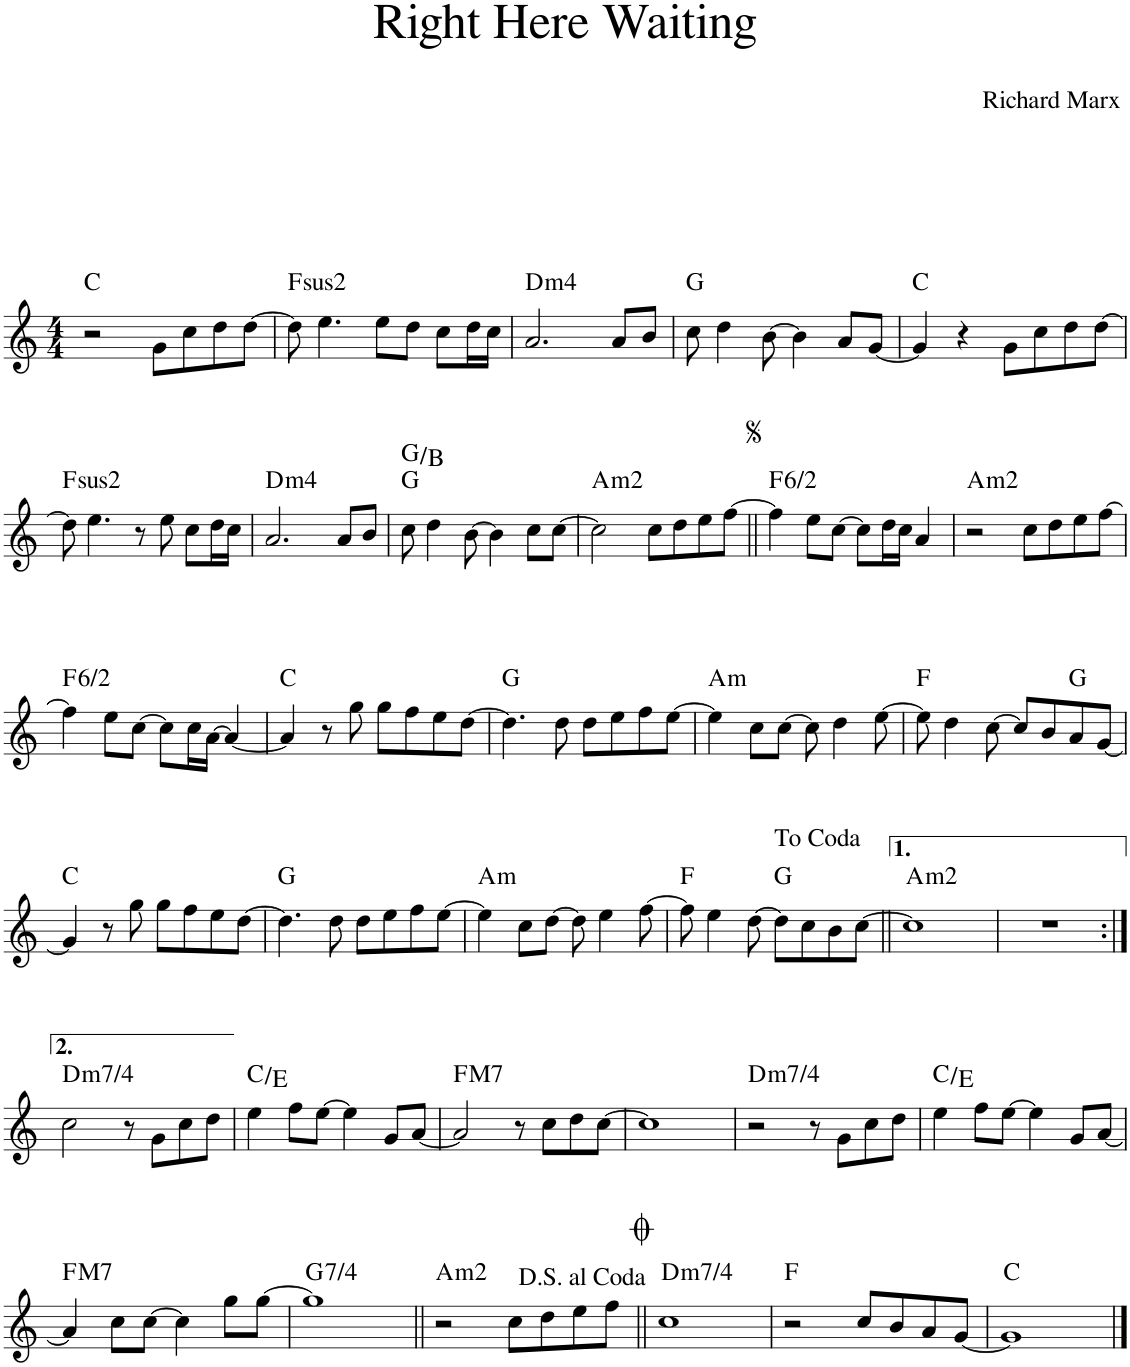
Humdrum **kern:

**kern	**harte
*part1	*part1
*staff1	*
*I"Piano	*
*I'Pno.	*
*clefG2	*
*k[]	*
*M4/4	*
=1	=1
2r	C:maj
8g\L	.
8cc\	.
8dd\	.
[8dd\J	.
=2	=2
!	!LO:H:kt=2
8dd\]	F:(1,2,5)
4.ee\	.
8ee\L	.
8dd\J	.
8cc\L	.
16dd\L	.
16cc\JJ	.
=3	=3
!	!LO:H:kt=m
2.a/	D:min(4)
8a/L	.
8b/J	.
=4	=4
8cc\	G:maj
4dd\	.
[8b\	.
4b\]	.
8a/L	.
[8g/J	.
=5	=5
4g/]	C:maj
4r	.
8g\L	.
8cc\	.
8dd\	.
[8dd\J	.
!!LO:LB:g=z
=6	=6
!	!LO:H:kt=2
8dd\]	F:(1,2,5)
4.ee\	.
8r	.
8ee\	.
8cc\L	.
16dd\L	.
16cc\JJ	.
=7	=7
!	!LO:H:kt=m
2.a/	D:min(4)
8a/L	.
8b/J	.
=8	=8
8cc\	G:maj G:maj/3
4dd\	.
[8b\	.
4b\]	.
8cc\L	.
[8cc\J	.
=9	=9
!	!LO:H:kt=m
2cc\]	A:min(2)
8cc\L	.
8dd\	.
8ee\	.
[8ff\J	.
=10||	=10||
!	!LO:H:kt=6/2
4ff\]	F:maj
8ee\L	.
[8cc\J	.
8cc\L]	.
16dd\L	.
16cc\JJ	.
4a/	.
=11	=11
!	!LO:H:kt=m
2r	A:min(2)
8cc\L	.
8dd\	.
8ee\	.
[8ff\J	.
!!LO:LB:g=z
=12	=12
!	!LO:H:kt=6/2
4ff\]	F:maj
8ee\L	.
[8cc\J	.
8cc\L]	.
16cc\L	.
[16a\JJ	.
4a/_	.
=13	=13
4a/]	C:maj
8r	.
8gg\	.
8gg\L	.
8ff\	.
8ee\	.
[8dd\J	.
=14	=14
4.dd\]	G:maj
8dd\	.
8dd\L	.
8ee\	.
8ff\	.
[8ee\J	.
=15	=15
!	!LO:H:kt=m
4ee\]	A:min
8cc\L	.
[8cc\J	.
8cc\]	.
4dd\	.
[8ee\	.
=16	=16
8ee\]	F:maj
4dd\	.
[8cc\	.
8cc/L]	.
8b/	.
8a/	G:maj
[8g/J	.
!!LO:LB:g=z
=17	=17
4g/]	C:maj
8r	.
8gg\	.
8gg\L	.
8ff\	.
8ee\	.
[8dd\J	.
=18	=18
4.dd\]	G:maj
8dd\	.
8dd\L	.
8ee\	.
8ff\	.
[8ee\J	.
=19	=19
!	!LO:H:kt=m
4ee\]	A:min
8cc\L	.
[8dd\J	.
8dd\]	.
4ee\	.
[8ff\	.
=20	=20
8ff\]	F:maj
4ee\	.
[8dd\	.
8dd\L]	G:maj
8cc\	.
8b\	.
[8cc\J	.
=21||	=21||
!	!LO:H:kt=m
1cc]	A:min(2)
=22	=22
1r	.
!!LO:LB:g=z
=23:|!	=23:|!
!	!LO:H:kt=m7/4
2cc\	D:min
8r	.
8g\L	.
8cc\	.
8dd\J	.
=24	=24
4ee\	C:maj/3
8ff\L	.
[8ee\J	.
4ee\]	.
8g/L	.
[8a/J	.
=25	=25
!	!LO:H:kt=M7
2a/]	F:maj7
8r	.
8cc\L	.
8dd\	.
[8cc\J	.
=26	=26
1cc]	.
=27	=27
!	!LO:H:kt=m7/4
2r	D:min
8r	.
8g\L	.
8cc\	.
8dd\J	.
=28	=28
4ee\	C:maj/3
8ff\L	.
[8ee\J	.
4ee\]	.
8g/L	.
[8a/J	.
!!LO:LB:g=z
=29	=29
!	!LO:H:kt=M7
4a/]	F:maj7
8cc\L	.
[8cc\J	.
4cc\]	.
8gg\L	.
[8gg\J	.
=30	=30
!	!LO:H:kt=7/4
1gg]	G:maj
=31||	=31||
!	!LO:H:kt=m
2r	A:min(2)
8cc\L	.
8dd\	.
8ee\	.
8ff\J	.
=32||	=32||
!	!LO:H:kt=m7/4
1cc	D:min
=33	=33
2r	F:maj
8cc/L	.
8b/	.
8a/	.
[8g/J	.
=34	=34
1g]	C:maj
==	==
*-	*-
